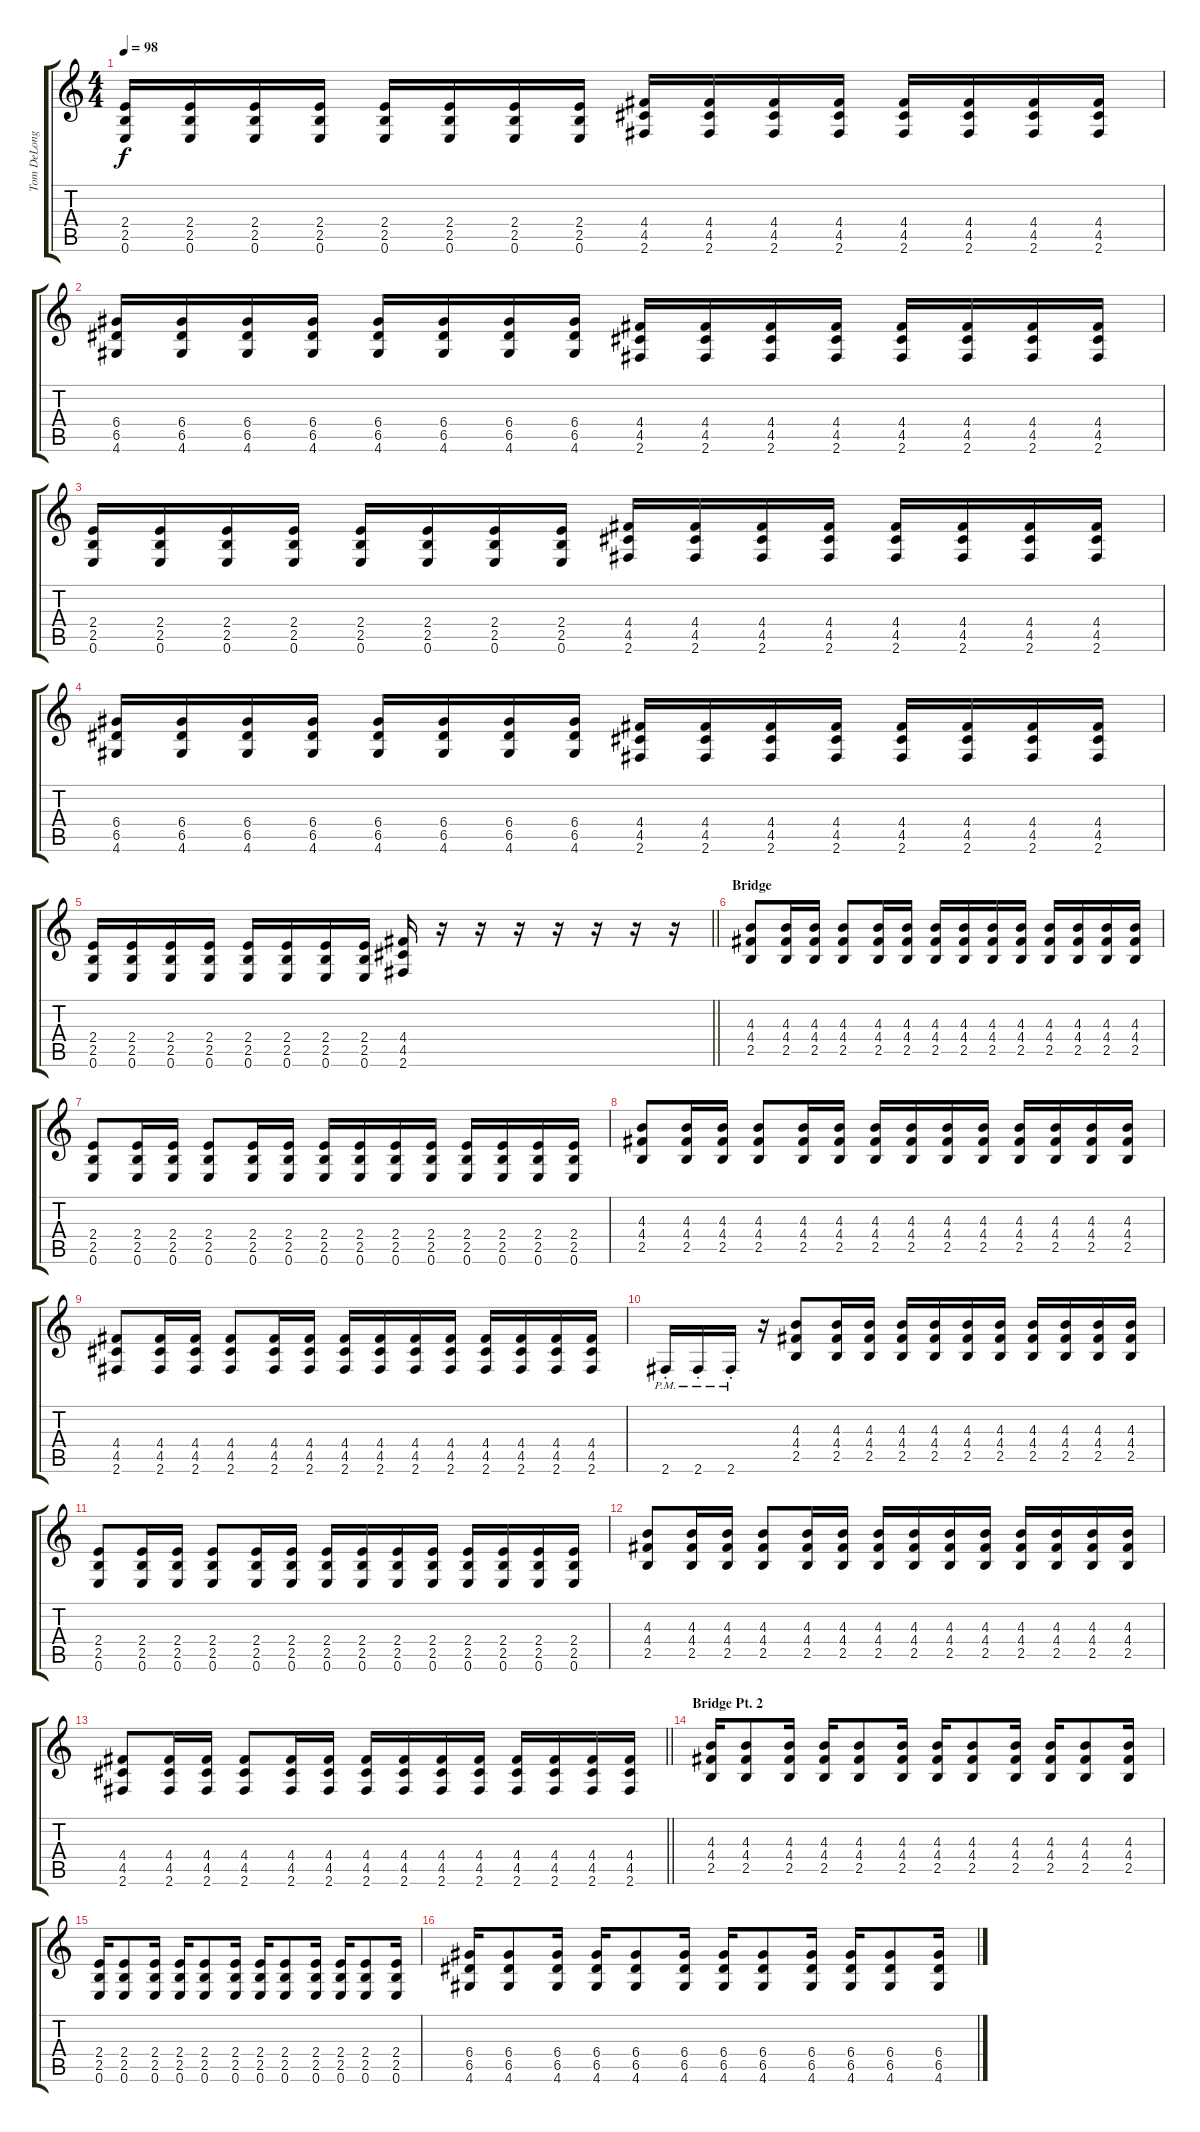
\track ("Tom DeLonge (Standard)" "Tom DeLong") {instrument distortionguitar}
\staff {score tabs}
\tuning (E4 B3 G3 D3 A2 E2) {hide}
\ts (4 4)
\tempo 98
\clef g2
\ks c
(2.4 2.5 0.6).16{dy f} (2.4 2.5 0.6).16 (2.4 2.5 0.6).16 (2.4 2.5 0.6).16 (2.4 2.5 0.6).16 (2.4 2.5 0.6).16 (2.4 2.5 0.6).16 (2.4 2.5 0.6).16 (4.4 4.5 2.6).16 (4.4 4.5 2.6).16 (4.4 4.5 2.6).16 (4.4 4.5 2.6).16 (4.4 4.5 2.6).16 (4.4 4.5 2.6).16 (4.4 4.5 2.6).16 (4.4 4.5 2.6).16 |
(6.4 6.5 4.6).16 (6.4 6.5 4.6).16 (6.4 6.5 4.6).16 (6.4 6.5 4.6).16 (6.4 6.5 4.6).16 (6.4 6.5 4.6).16 (6.4 6.5 4.6).16 (6.4 6.5 4.6).16 (4.4 4.5 2.6).16 (4.4 4.5 2.6).16 (4.4 4.5 2.6).16 (4.4 4.5 2.6).16 (4.4 4.5 2.6).16 (4.4 4.5 2.6).16 (4.4 4.5 2.6).16 (4.4 4.5 2.6).16 |
(2.4 2.5 0.6).16 (2.4 2.5 0.6).16 (2.4 2.5 0.6).16 (2.4 2.5 0.6).16 (2.4 2.5 0.6).16 (2.4 2.5 0.6).16 (2.4 2.5 0.6).16 (2.4 2.5 0.6).16 (4.4 4.5 2.6).16 (4.4 4.5 2.6).16 (4.4 4.5 2.6).16 (4.4 4.5 2.6).16 (4.4 4.5 2.6).16 (4.4 4.5 2.6).16 (4.4 4.5 2.6).16 (4.4 4.5 2.6).16 |
(6.4 6.5 4.6).16 (6.4 6.5 4.6).16 (6.4 6.5 4.6).16 (6.4 6.5 4.6).16 (6.4 6.5 4.6).16 (6.4 6.5 4.6).16 (6.4 6.5 4.6).16 (6.4 6.5 4.6).16 (4.4 4.5 2.6).16 (4.4 4.5 2.6).16 (4.4 4.5 2.6).16 (4.4 4.5 2.6).16 (4.4 4.5 2.6).16 (4.4 4.5 2.6).16 (4.4 4.5 2.6).16 (4.4 4.5 2.6).16 |
\barLineRight lightlight
(2.4 2.5 0.6).16 (2.4 2.5 0.6).16 (2.4 2.5 0.6).16 (2.4 2.5 0.6).16 (2.4 2.5 0.6).16 (2.4 2.5 0.6).16 (2.4 2.5 0.6).16 (2.4 2.5 0.6).16 (4.4 4.5 2.6).16 r.16 r.16 r.16 r.16 r.16 r.16 r.16 |
\section ("" "Bridge")
(4.3 4.4 2.5).8 (4.3 4.4 2.5).16 (4.3 4.4 2.5).16 (4.3 4.4 2.5).8 (4.3 4.4 2.5).16 (4.3 4.4 2.5).16 (4.3 4.4 2.5).16 (4.3 4.4 2.5).16 (4.3 4.4 2.5).16 (4.3 4.4 2.5).16 (4.3 4.4 2.5).16 (4.3 4.4 2.5).16 (4.3 4.4 2.5).16 (4.3 4.4 2.5).16 |
(2.4 2.5 0.6).8 (2.4 2.5 0.6).16 (2.4 2.5 0.6).16 (2.4 2.5 0.6).8 (2.4 2.5 0.6).16 (2.4 2.5 0.6).16 (2.4 2.5 0.6).16 (2.4 2.5 0.6).16 (2.4 2.5 0.6).16 (2.4 2.5 0.6).16 (2.4 2.5 0.6).16 (2.4 2.5 0.6).16 (2.4 2.5 0.6).16 (2.4 2.5 0.6).16 |
(4.3 4.4 2.5).8 (4.3 4.4 2.5).16 (4.3 4.4 2.5).16 (4.3 4.4 2.5).8 (4.3 4.4 2.5).16 (4.3 4.4 2.5).16 (4.3 4.4 2.5).16 (4.3 4.4 2.5).16 (4.3 4.4 2.5).16 (4.3 4.4 2.5).16 (4.3 4.4 2.5).16 (4.3 4.4 2.5).16 (4.3 4.4 2.5).16 (4.3 4.4 2.5).16 |
(4.4 4.5 2.6).8 (4.4 4.5 2.6).16 (4.4 4.5 2.6).16 (4.4 4.5 2.6).8 (4.4 4.5 2.6).16 (4.4 4.5 2.6).16 (4.4 4.5 2.6).16 (4.4 4.5 2.6).16 (4.4 4.5 2.6).16 (4.4 4.5 2.6).16 (4.4 4.5 2.6).16 (4.4 4.5 2.6).16 (4.4 4.5 2.6).16 (4.4 4.5 2.6).16 |
2.6{pm st}.16 2.6{pm st}.16 2.6{pm st}.16 r.16 (4.3 4.4 2.5).8 (4.3 4.4 2.5).16 (4.3 4.4 2.5).16 (4.3 4.4 2.5).16 (4.3 4.4 2.5).16 (4.3 4.4 2.5).16 (4.3 4.4 2.5).16 (4.3 4.4 2.5).16 (4.3 4.4 2.5).16 (4.3 4.4 2.5).16 (4.3 4.4 2.5).16 |
(2.4 2.5 0.6).8 (2.4 2.5 0.6).16 (2.4 2.5 0.6).16 (2.4 2.5 0.6).8 (2.4 2.5 0.6).16 (2.4 2.5 0.6).16 (2.4 2.5 0.6).16 (2.4 2.5 0.6).16 (2.4 2.5 0.6).16 (2.4 2.5 0.6).16 (2.4 2.5 0.6).16 (2.4 2.5 0.6).16 (2.4 2.5 0.6).16 (2.4 2.5 0.6).16 |
(4.3 4.4 2.5).8 (4.3 4.4 2.5).16 (4.3 4.4 2.5).16 (4.3 4.4 2.5).8 (4.3 4.4 2.5).16 (4.3 4.4 2.5).16 (4.3 4.4 2.5).16 (4.3 4.4 2.5).16 (4.3 4.4 2.5).16 (4.3 4.4 2.5).16 (4.3 4.4 2.5).16 (4.3 4.4 2.5).16 (4.3 4.4 2.5).16 (4.3 4.4 2.5).16 |
\barLineRight lightlight
(4.4 4.5 2.6).8 (4.4 4.5 2.6).16 (4.4 4.5 2.6).16 (4.4 4.5 2.6).8 (4.4 4.5 2.6).16 (4.4 4.5 2.6).16 (4.4 4.5 2.6).16 (4.4 4.5 2.6).16 (4.4 4.5 2.6).16 (4.4 4.5 2.6).16 (4.4 4.5 2.6).16 (4.4 4.5 2.6).16 (4.4 4.5 2.6).16 (4.4 4.5 2.6).16 |
\section ("" "Bridge Pt. 2")
(4.3 4.4 2.5).16 (4.3 4.4 2.5).8 (4.3 4.4 2.5).16 (4.3 4.4 2.5).16 (4.3 4.4 2.5).8 (4.3 4.4 2.5).16 (4.3 4.4 2.5).16 (4.3 4.4 2.5).8 (4.3 4.4 2.5).16 (4.3 4.4 2.5).16 (4.3 4.4 2.5).8 (4.3 4.4 2.5).16 |
(2.4 2.5 0.6).16 (2.4 2.5 0.6).8 (2.4 2.5 0.6).16 (2.4 2.5 0.6).16 (2.4 2.5 0.6).8 (2.4 2.5 0.6).16 (2.4 2.5 0.6).16 (2.4 2.5 0.6).8 (2.4 2.5 0.6).16 (2.4 2.5 0.6).16 (2.4 2.5 0.6).8 (2.4 2.5 0.6).16 |
(6.4 6.5 4.6).16 (6.4 6.5 4.6).8 (6.4 6.5 4.6).16 (6.4 6.5 4.6).16 (6.4 6.5 4.6).8 (6.4 6.5 4.6).16 (6.4 6.5 4.6).16 (6.4 6.5 4.6).8 (6.4 6.5 4.6).16 (6.4 6.5 4.6).16 (6.4 6.5 4.6).8 (6.4 6.5 4.6).16
